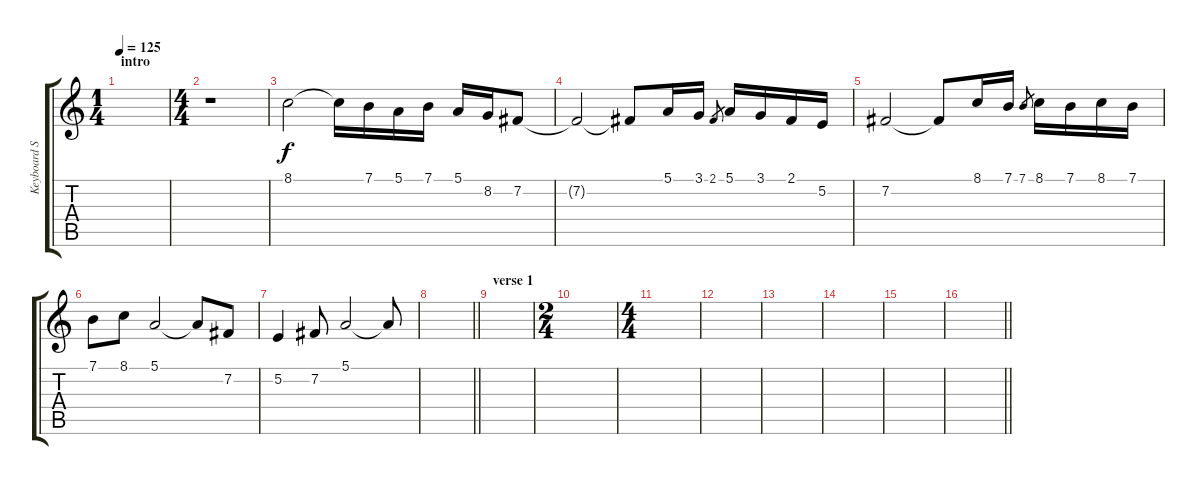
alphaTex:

\track ("Keyboard Solo (Wright)" "Keyboard S") {instrument drawbarorgan}
\staff {score tabs}
\tuning (E4 B3 G3 D3 A2 E2) {hide}
\ts (1 4)
\section ("" "intro")
\tempo 125
\clef g2
\ks c
|
\ts (4 4)
r.1 |
8.1.2 8.1{t}.16 7.1.16 5.1.16 7.1.16 5.1.16 8.2.16 7.2.8 |
7.2{t}.2 7.2{t}.8 5.1.16 3.1.16 2.1.8{gr} 5.1.16 3.1.16 2.1.16 5.2.16 |
7.2.2 7.2{t}.8 8.1.16 7.1.16 7.1.8{gr} 8.1.16 7.1.16 8.1.16 7.1.16 |
7.1.8 8.1.8 5.1.2 5.1{t}.8 7.2.8 |
5.2.4 7.2.8 5.1.2 5.1{t}.8 |
\barLineRight lightlight
|
\section ("" "verse 1")
|
\ts (2 4)
|
\ts (4 4)
|
|
|
|
|
\barLineRight lightlight
